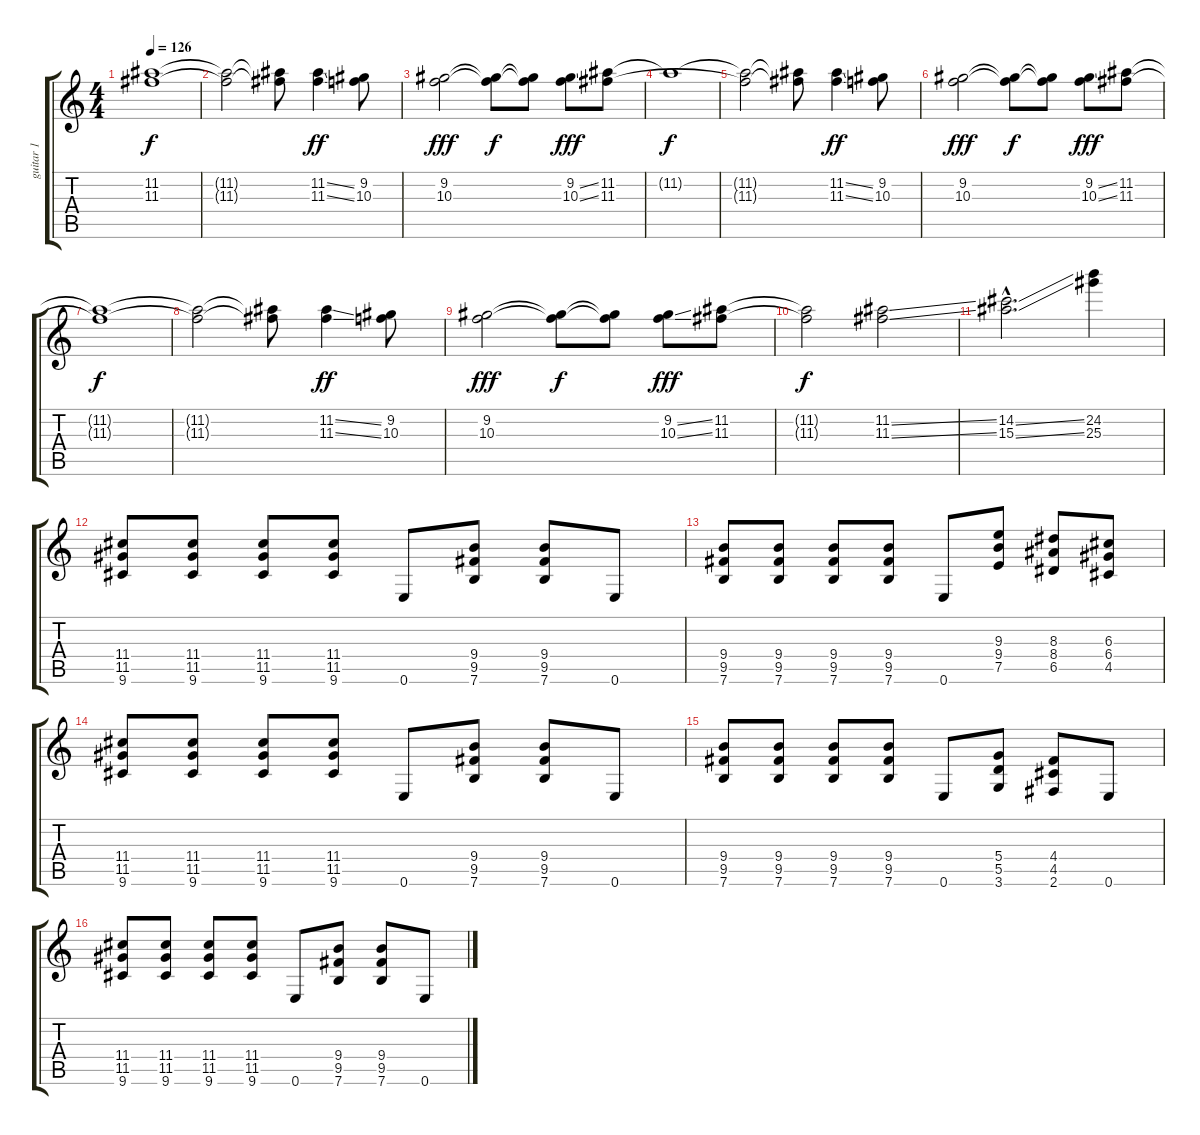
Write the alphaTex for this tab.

\track ("guitar 1" "guitar 1") {instrument distortionguitar}
\staff {score tabs}
\tuning (E4 B3 G3 D3 A2 E2) {hide}
\ts (4 4)
\tempo 126
\clef g2
\ks c
(11.2{t} 11.3{t}).1{dy f} |
(11.2{t} 11.3{t}).2 (11.2{t} 11.3{t}).8 (11.2{ss} 11.3{ss}).4{dy ff} (9.2 10.3).8 |
(9.2 10.3).2{dy fff} (9.2{t} 10.3{t}).8{dy f} (9.2{t} 10.3{t}).8 (9.2{ss} 10.3{ss}).8{dy fff} (11.2 11.3).8 |
11.2{t}.1{dy f} |
(11.2{t} 11.3{t}).2 (11.2{t} 11.3{t}).8 (11.2{ss} 11.3{ss}).4{dy ff} (9.2 10.3).8 |
(9.2 10.3).2{dy fff} (9.2{t} 10.3{t}).8{dy f} (9.2{t} 10.3{t}).8 (9.2{ss} 10.3{ss}).8{dy fff} (11.2 11.3).8 |
(11.2{t} 11.3{t}).1{dy f} |
(11.2{t} 11.3{t}).2 (11.2{t} 11.3{t}).8 (11.2{ss} 11.3{ss}).4{dy ff} (9.2 10.3).8 |
(9.2 10.3).2{dy fff} (9.2{t} 10.3{t}).8{dy f} (9.2{t} 10.3{t}).8 (9.2{ss} 10.3{ss}).8{dy fff} (11.2 11.3).8 |
(11.2{t} 11.3{t}).2{dy f} (11.2{ss} 11.3{ss}).2 |
(14.2{ss hac} 15.3{ss hac}).2{d} (24.2 25.3).4 |
(11.4 11.5 9.6).8 (11.4 11.5 9.6).8 (11.4 11.5 9.6).8 (11.4 11.5 9.6).8 0.6.8 (9.4 9.5 7.6).8 (9.4 9.5 7.6).8 0.6.8 |
(9.4 9.5 7.6).8 (9.4 9.5 7.6).8 (9.4 9.5 7.6).8 (9.4 9.5 7.6).8 0.6.8 (9.3 9.4 7.5).8 (8.3 8.4 6.5).8 (6.3 6.4 4.5).8 |
(11.4 11.5 9.6).8 (11.4 11.5 9.6).8 (11.4 11.5 9.6).8 (11.4 11.5 9.6).8 0.6.8 (9.4 9.5 7.6).8 (9.4 9.5 7.6).8 0.6.8 |
(9.4 9.5 7.6).8 (9.4 9.5 7.6).8 (9.4 9.5 7.6).8 (9.4 9.5 7.6).8 0.6.8 (5.4 5.5 3.6).8 (4.4 4.5 2.6).8 0.6.8 |
(11.4 11.5 9.6).8 (11.4 11.5 9.6).8 (11.4 11.5 9.6).8 (11.4 11.5 9.6).8 0.6.8 (9.4 9.5 7.6).8 (9.4 9.5 7.6).8 0.6.8
